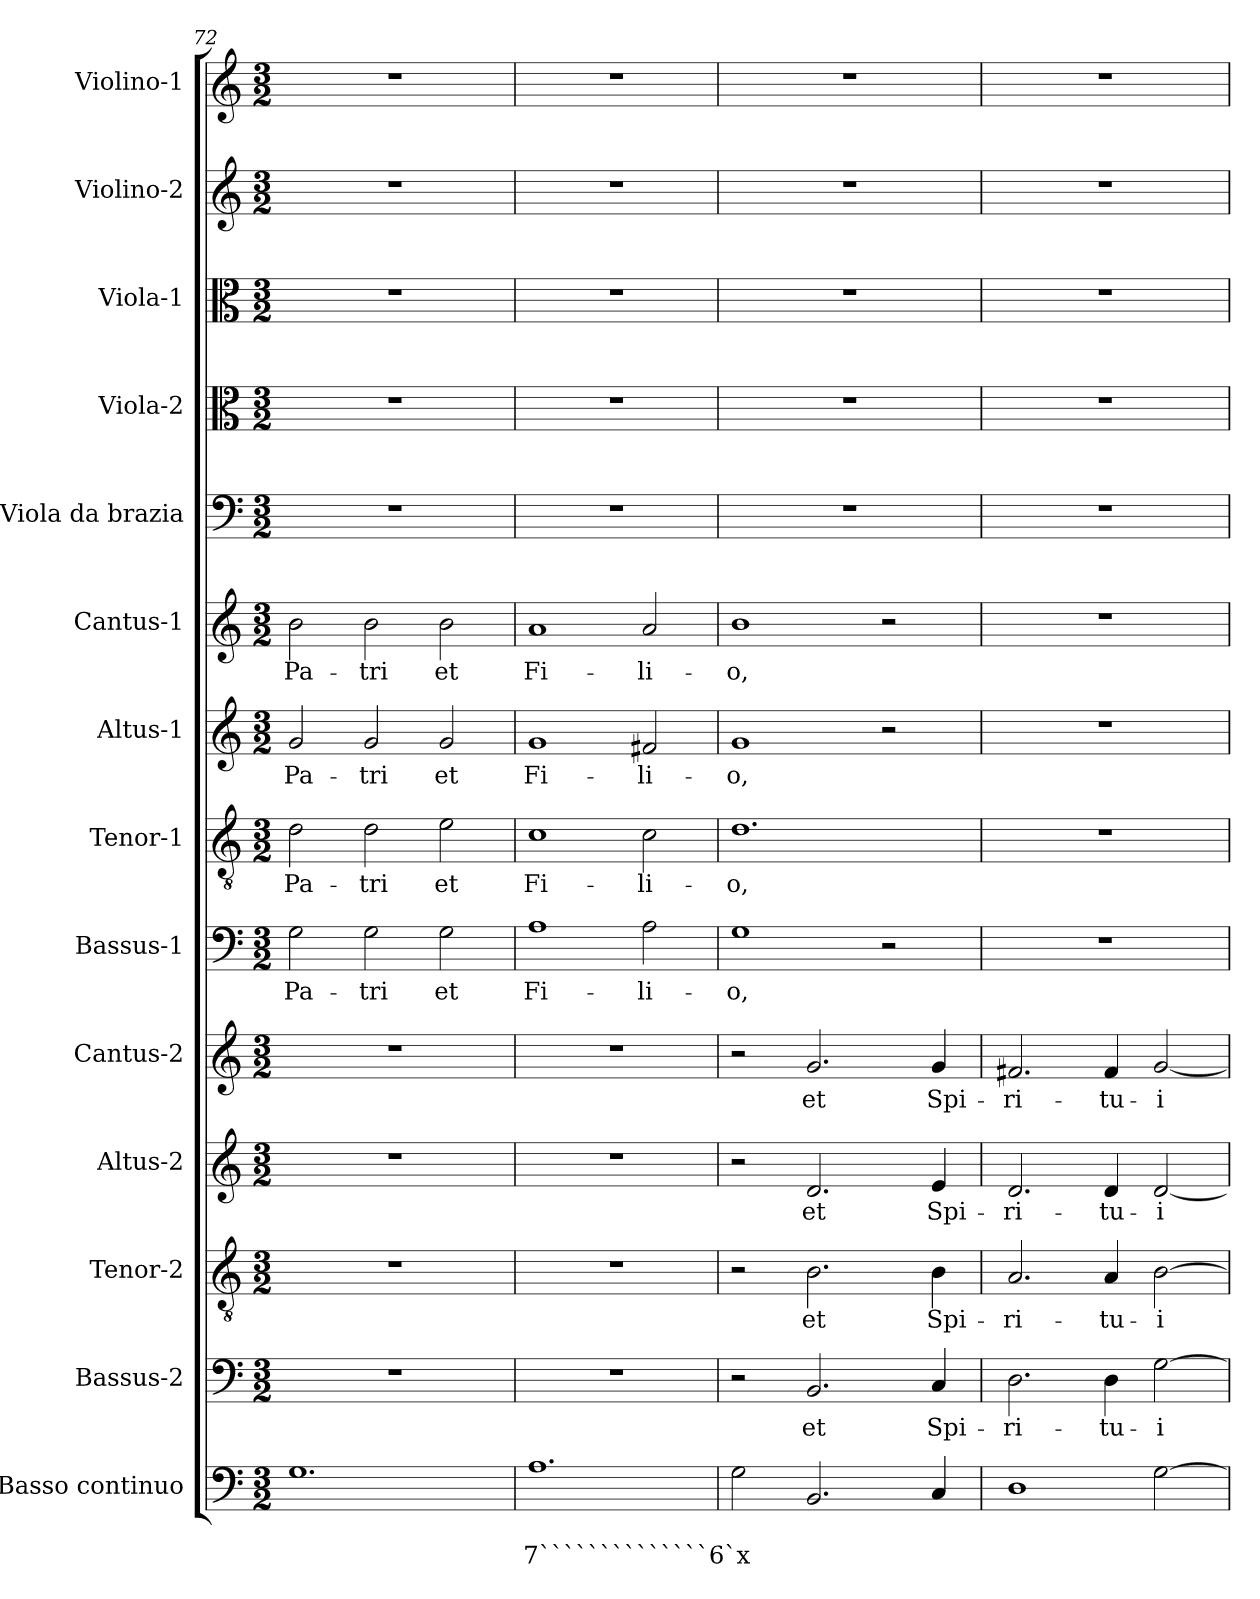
**kern	**text	**text	**kern	**text	**kern	**text	**kern	**text	**kern	**text	**kern	**text	**kern	**text	**kern	**text	**kern	**text	**kern	**kern	**kern	**kern	**kern
*part14	*part14	*part14	*part13	*part13	*part12	*part12	*part11	*part11	*part10	*part10	*part9	*part9	*part8	*part8	*part7	*part7	*part6	*part6	*part5	*part4	*part3	*part2	*part1
*staff14	*staff14	*staff14	*staff13	*staff13	*staff12	*staff12	*staff11	*staff11	*staff10	*staff10	*staff9	*staff9	*staff8	*staff8	*staff7	*staff7	*staff6	*staff6	*staff5	*staff4	*staff3	*staff2	*staff1
*I"Basso continuo	*	*	*I"Bassus-2	*	*I"Tenor-2	*	*I"Altus-2	*	*I"Cantus-2	*	*I"Bassus-1	*	*I"Tenor-1	*	*I"Altus-1	*	*I"Cantus-1	*	*I"Viola  da brazia	*I"Viola-2	*I"Viola-1	*I"Violino-2	*I"Violino-1
*I'BC	*	*	*I'B2	*	*I'T2	*	*I'A-2	*	*I'C2	*	*I'B1	*	*I'T1	*	*I'A1	*	*I'C1	*	*	*I'Va-2	*I'Va-1	*I'Vi-2	*I'Vi-1
*clefF4	*	*	*clefF4	*	*clefGv2	*	*clefG2	*	*clefG2	*	*clefF4	*	*clefGv2	*	*clefG2	*	*clefG2	*	*clefF4	*clefC3	*clefC3	*clefG2	*clefG2
*k[]	*	*	*k[]	*	*k[]	*	*k[]	*	*k[]	*	*k[]	*	*k[]	*	*k[]	*	*k[]	*	*k[]	*k[]	*k[]	*k[]	*k[]
*C:	*	*	*C:	*	*C:	*	*C:	*	*C:	*	*C:	*	*C:	*	*C:	*	*C:	*	*C:	*C:	*C:	*C:	*C:
*M3/2	*	*	*M3/2	*	*M3/2	*	*M3/2	*	*M3/2	*	*M3/2	*	*M3/2	*	*M3/2	*	*M3/2	*	*M3/2	*M3/2	*M3/2	*M3/2	*M3/2
=72	=72	=72	=72	=72	=72	=72	=72	=72	=72	=72	=72	=72	=72	=72	=72	=72	=72	=72	=72	=72	=72	=72	=72
!	!	!	!	!	!	!	!	!	!	!	!	!LO:LY:b	!	!LO:LY:b	!	!LO:LY:b	!	!LO:LY:b	!	!	!	!	!
1.G	.	.	1.r	.	1.r	.	1.r	.	1.r	.	2G\	Pa-	2d\	Pa-	2g/	Pa-	2b\	Pa-	1.r	1.r	1.r	1.r	1.r
!	!	!	!	!	!	!	!	!	!	!	!	!LO:LY:b	!	!LO:LY:b	!	!LO:LY:b	!	!LO:LY:b	!	!	!	!	!
.	.	.	.	.	.	.	.	.	.	.	2G\	-tri	2d\	-tri	2g/	-tri	2b\	-tri	.	.	.	.	.
!	!	!	!	!	!	!	!	!	!	!	!	!LO:LY:b	!	!LO:LY:b	!	!LO:LY:b	!	!LO:LY:b	!	!	!	!	!
.	.	.	.	.	.	.	.	.	.	.	2G\	et	2e\	et	2g/	et	2b\	et	.	.	.	.	.
=73	=73	=73	=73	=73	=73	=73	=73	=73	=73	=73	=73	=73	=73	=73	=73	=73	=73	=73	=73	=73	=73	=73	=73
!	!	!LO:LY:b	!	!	!	!	!	!	!	!	!	!LO:LY:b	!	!LO:LY:b	!	!LO:LY:b	!	!LO:LY:b	!	!	!	!	!
1.A	.	7``````````````6`x	1.r	.	1.r	.	1.r	.	1.r	.	1A	Fi-	1c	Fi-	1g	Fi-	1a	Fi-	1.r	1.r	1.r	1.r	1.r
!	!	!	!	!	!	!	!	!	!	!	!	!LO:LY:b	!	!LO:LY:b	!	!LO:LY:b	!	!LO:LY:b	!	!	!	!	!
.	.	.	.	.	.	.	.	.	.	.	2A\	-li-	2c\	-li-	2f#X/	-li-	2a/	-li-	.	.	.	.	.
!!LO:PB:g=z
=74	=74	=74	=74	=74	=74	=74	=74	=74	=74	=74	=74	=74	=74	=74	=74	=74	=74	=74	=74	=74	=74	=74	=74
!	!	!	!	!	!	!	!	!	!	!	!	!LO:LY:b	!	!LO:LY:b	!	!LO:LY:b	!	!LO:LY:b	!	!	!	!	!
2G\	.	.	2r	.	2r	.	2r	.	2r	.	1G	-o,	1.d	-o,	1g	-o,	1b	-o,	1.r	1.r	1.r	1.r	1.r
!	!	!	!	!LO:LY:b	!	!LO:LY:b	!	!LO:LY:b	!	!LO:LY:b	!	!	!	!	!	!	!	!	!	!	!	!	!
2.BB/	.	.	2.BB/	et	2.B\	et	2.d/	et	2.g/	et	.	.	.	.	.	.	.	.	.	.	.	.	.
.	.	.	.	.	.	.	.	.	.	.	2r	.	.	.	2r	.	2r	.	.	.	.	.	.
!	!	!	!	!LO:LY:b	!	!LO:LY:b	!	!LO:LY:b	!	!LO:LY:b	!	!	!	!	!	!	!	!	!	!	!	!	!
4C/	.	.	4C/	Spi-	4B\	Spi-	4e/	Spi-	4g/	Spi-	.	.	.	.	.	.	.	.	.	.	.	.	.
=75	=75	=75	=75	=75	=75	=75	=75	=75	=75	=75	=75	=75	=75	=75	=75	=75	=75	=75	=75	=75	=75	=75	=75
!	!	!	!	!LO:LY:b	!	!LO:LY:b	!	!LO:LY:b	!	!LO:LY:b	!	!	!	!	!	!	!	!	!	!	!	!	!
1D	.	.	2.D\	-ri-	2.A/	-ri-	2.d/	-ri-	2.f#X/	-ri-	1.r	.	1.r	.	1.r	.	1.r	.	1.r	1.r	1.r	1.r	1.r
!	!	!	!	!LO:LY:b	!	!LO:LY:b	!	!LO:LY:b	!	!LO:LY:b	!	!	!	!	!	!	!	!	!	!	!	!	!
.	.	.	4D\	-tu-	4A/	-tu-	4d/	-tu-	4f#/	-tu-	.	.	.	.	.	.	.	.	.	.	.	.	.
!	!	!	!	!LO:LY:b	!	!LO:LY:b	!	!LO:LY:b	!	!LO:LY:b	!	!	!	!	!	!	!	!	!	!	!	!	!
[2G\	.	.	[2G\	-i	[2B\	-i	[2d/	-i	[2g/	-i	.	.	.	.	.	.	.	.	.	.	.	.	.
=	=	=	=	=	=	=	=	=	=	=	=	=	=	=	=	=	=	=	=	=	=	=	=
*-	*-	*-	*-	*-	*-	*-	*-	*-	*-	*-	*-	*-	*-	*-	*-	*-	*-	*-	*-	*-	*-	*-	*-
